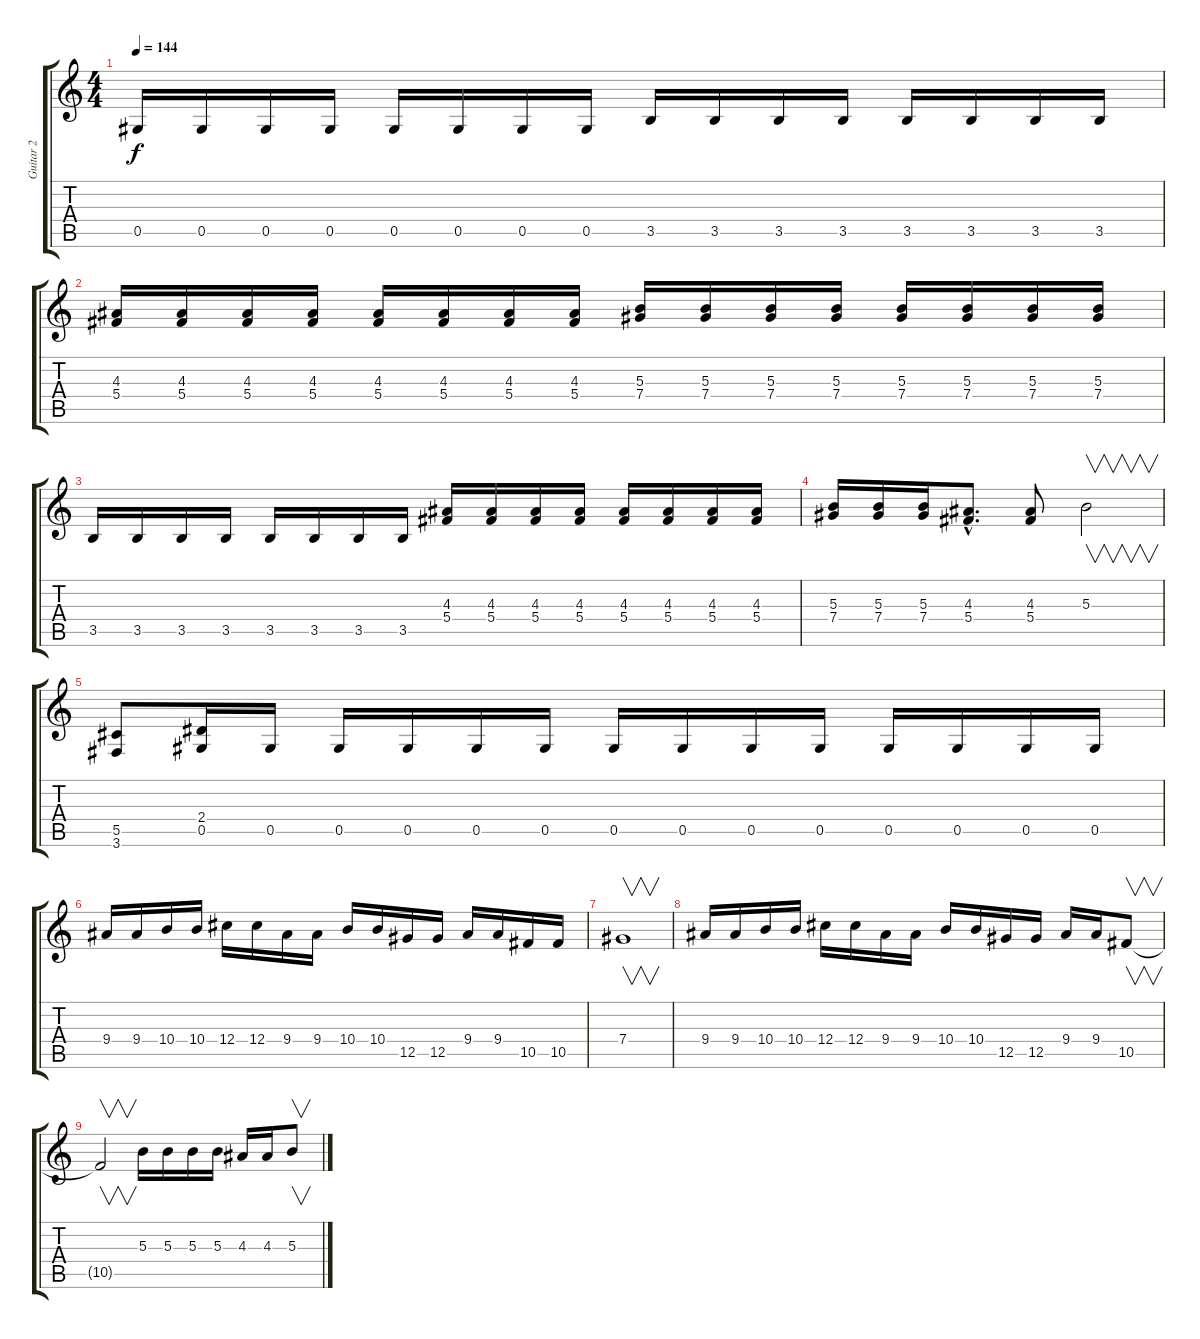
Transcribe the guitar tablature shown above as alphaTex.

\track ("Guitar 2" "Guitar 2") {instrument distortionguitar}
\staff {score tabs}
\tuning (Eb4 Bb3 Gb3 Db3 Ab2 Eb2) {hide}
\ts (4 4)
\tempo 144
\clef g2
\ks c
0.5.16{dy f} 0.5.16 0.5.16 0.5.16 0.5.16 0.5.16 0.5.16 0.5.16 3.5.16 3.5.16 3.5.16 3.5.16 3.5.16 3.5.16 3.5.16 3.5.16 |
(4.3 5.4).16 (4.3 5.4).16 (4.3 5.4).16 (4.3 5.4).16 (4.3 5.4).16 (4.3 5.4).16 (4.3 5.4).16 (4.3 5.4).16 (5.3 7.4).16 (5.3 7.4).16 (5.3 7.4).16 (5.3 7.4).16 (5.3 7.4).16 (5.3 7.4).16 (5.3 7.4).16 (5.3 7.4).16 |
3.5.16 3.5.16 3.5.16 3.5.16 3.5.16 3.5.16 3.5.16 3.5.16 (4.3 5.4).16 (4.3 5.4).16 (4.3 5.4).16 (4.3 5.4).16 (4.3 5.4).16 (4.3 5.4).16 (4.3 5.4).16 (4.3 5.4).16 |
(5.3 7.4).16 (5.3 7.4).16 (5.3 7.4).16 (4.3{hac} 5.4{hac}).8{d} (4.3 5.4).8 5.3.2{v} |
(5.5 3.6).8 (2.4 0.5).16 0.5.16 0.5.16 0.5.16 0.5.16 0.5.16 0.5.16 0.5.16 0.5.16 0.5.16 0.5.16 0.5.16 0.5.16 0.5.16 |
9.4.16 9.4.16 10.4.16 10.4.16 12.4.16 12.4.16 9.4.16 9.4.16 10.4.16 10.4.16 12.5.16 12.5.16 9.4.16 9.4.16 10.5.16 10.5.16 |
7.4.1{v} |
9.4.16 9.4.16 10.4.16 10.4.16 12.4.16 12.4.16 9.4.16 9.4.16 10.4.16 10.4.16 12.5.16 12.5.16 9.4.16 9.4.16 10.5.8{v} |
10.5{t}.2{v} 5.3.16 5.3.16 5.3.16 5.3.16 4.3.16 4.3.16 5.3.8{v}
